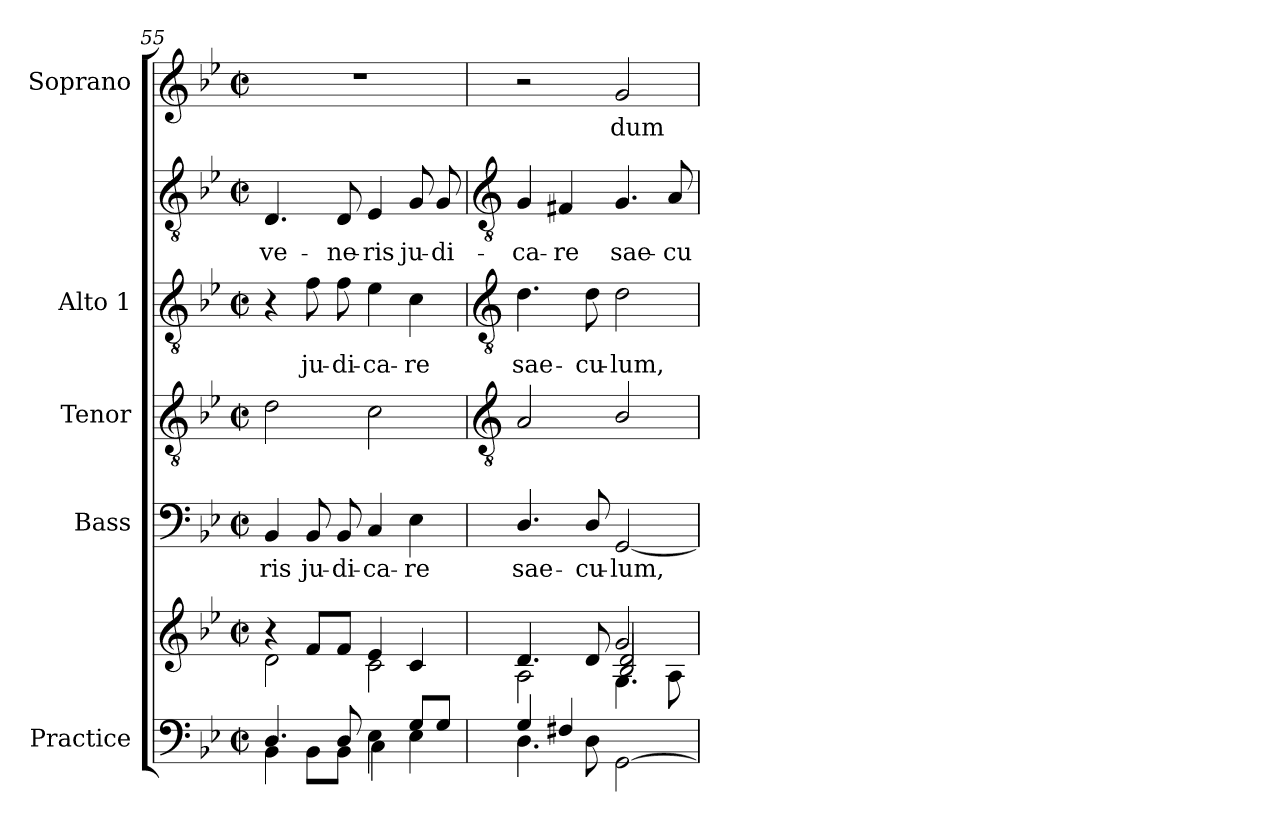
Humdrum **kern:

**kern	**kern	**kern	**text	**kern	**kern	**text	**kern	**text	**kern	**text
*part5	*part5	*part4	*part4	*part3	*part2	*part2	*part2	*part2	*part1	*part1
*staff7	*staff6	*staff5	*staff5	*staff4	*staff3	*staff3	*staff2	*staff2	*staff1	*staff1
*I"Practice	*	*I"Bass	*	*I"Tenor	*I"Alto 1	*	*	*	*I"Soprano	*
*	*	*I'B	*	*I'T	*I'A	*	*	*	*I'S	*
*clefF4	*clefG2	*clefF4	*	*clefGv2	*clefGv2	*	*clefGv2	*	*clefG2	*
*k[b-e-]	*k[b-e-]	*k[b-e-]	*	*k[b-e-]	*k[b-e-]	*	*k[b-e-]	*	*k[b-e-]	*
*B-:	*B-:	*B-:	*	*B-:	*B-:	*	*B-:	*	*B-:	*
*M2/2	*M2/2	*M2/2	*	*M2/2	*M2/2	*	*M2/2	*	*M2/2	*
*met(c|)	*met(c|)	*met(c|)	*	*met(c|)	*met(c|)	*	*met(c|)	*	*met(c|)	*
=55	=55	=55	=55	=55	=55	=55	=55	=55	=55	=55
*^	*^	*	*	*	*	*	*	*	*	*
*	*	*	*^	*	*	*	*	*	*	*	*	*
!	!	!	!	!	!	!LO:LY:b	!	!	!	!	!LO:LY:b	!	!
4.D/	4BB-\	1ryy	4r	2d\	4BB-	-ris	2d	4r	.	4.D	ve-	1r	.
!	!	!	!	!	!	!LO:LY:b	!	!	!LO:LY:b	!	!	!	!
.	8BB-\L	.	8f/L	.	8BB-	ju-	.	8f\	-ju-	.	.	.	.
!	!	!	!	!	!	!LO:LY:b	!	!	!LO:LY:b	!	!LO:LY:b	!	!
8D/	8BB-\J	.	8f/J	.	8BB-	-di-	.	8f\	-di-	8D	-ne-	.	.
!	!	!	!	!	!	!LO:LY:b	!	!	!LO:LY:b	!	!LO:LY:b	!	!
4E-\	4C\	.	4e-/	2c\	4C	-ca-	2c	4e-\	-ca-	4E-	-ris	.	.
!	!	!	!	!	!	!LO:LY:b	!	!	!LO:LY:b	!	!LO:LY:b	!	!
8G/L	4E-\	.	4c/	.	4E-	-re	.	4c	-re	8G	ju-	.	.
!	!	!	!	!	!	!	!	!	!	!	!LO:LY:b	!	!
8G/J	.	.	.	.	.	.	.	.	.	8G	-di-	.	.
*	*	*v	*v	*v	*	*	*	*	*	*	*	*	*
!!LO:LB:g=z
=56	=56	=56	=56	=56	=56	=56	=56	=56	=56	=56	=56
*	*	*	*	*	*clefGv2	*clefGv2	*	*clefGv2	*	*	*
*	*	*^	*	*	*	*	*	*	*	*	*
*	*	*	*^	*	*	*	*	*	*	*	*	*
*	*	*	*	*^	*	*	*	*	*	*	*	*	*
!	!	!	!	!	!	!	!LO:LY:b	!	!	!LO:LY:b	!	!LO:LY:b	!	!
4G/	4.D\	2ryy	2ryy	4.d/	2A\	4.D/	sae-	2A	4.d	-sae-	4G	ca-	2r	.
!	!	!	!	!	!	!	!	!	!	!	!	!LO:LY:b	!	!
4F#X/	.	.	.	.	.	.	.	.	.	.	4F#X	-re	.	.
!	!	!	!	!	!	!	!LO:LY:b	!	!	!LO:LY:b	!	!	!	!
.	8D\	.	.	8d/	.	8D/	-cu-	.	8d	-cu-	.	.	.	.
!	!	!	!	!	!	!	!LO:LY:b	!	!	!LO:LY:b	!	!LO:LY:b	!	!LO:LY:b
2ryy	[2GG\	2g/	4.G\	2d/	2B-/	[2GG	-lum,	2B-/	2d	-lum,	4.G	sae-	2g	dum
!	!	!	!	!	!	!	!	!	!	!	!	!LO:LY:b	!	!
.	.	.	8A\	.	.	.	.	.	.	.	8A	-cu-	.	.
*v	*v	*	*	*	*	*	*	*	*	*	*	*	*	*
*	*v	*v	*v	*v	*	*	*	*	*	*	*	*	*
=	=	=	=	=	=	=	=	=	=	=
*-	*-	*-	*-	*-	*-	*-	*-	*-	*-	*-
